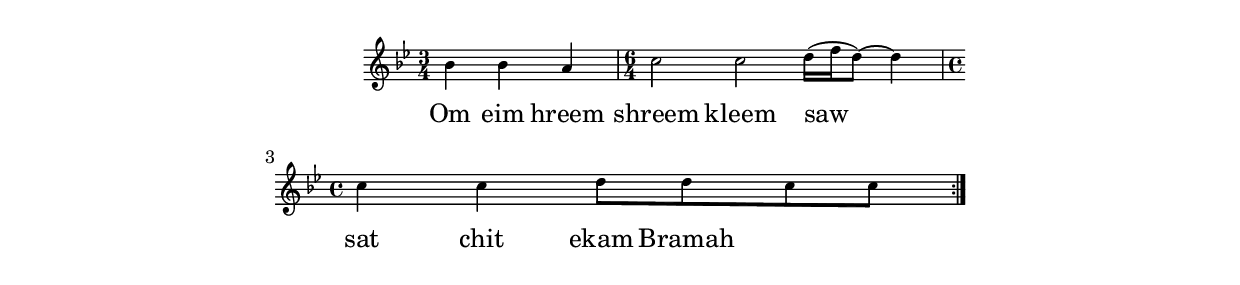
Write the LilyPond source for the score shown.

\version "2.19.45"
\paper {
	line-width = 4.6\in
}

melody = \relative c'' {
  \clef treble
  \key bes \major
  \time 3/4
  \set Score.voltaSpannerDuration = #(ly:make-moment 4/4)
	\new Voice = "words" {
		\repeat volta 2 {
			bes4 bes a | \time 6/4 c2 c d16( f d8)~ d4 |
			\time 4/4 c4 c d8 d c c |
		}
  }
}

text =  \lyricmode {
	\set associatedVoice = "words"
	Om eim hreem shreem kleem saw__ sat chit ekam Bramah
}

\score {
  <<
    \new ChordNames {
      \set chordChang = ##t
    }
    \new Staff \with { \magnifyStaff #5/7 } {
    	\new Voice = "one" { \melody }
  	}
    \new Lyrics \lyricsto "words" \text
  >>
  \layout { 
   % #(layout-set-staff-size 14)
   }
  \midi { 
  	\tempo 4 = 125
  }
}